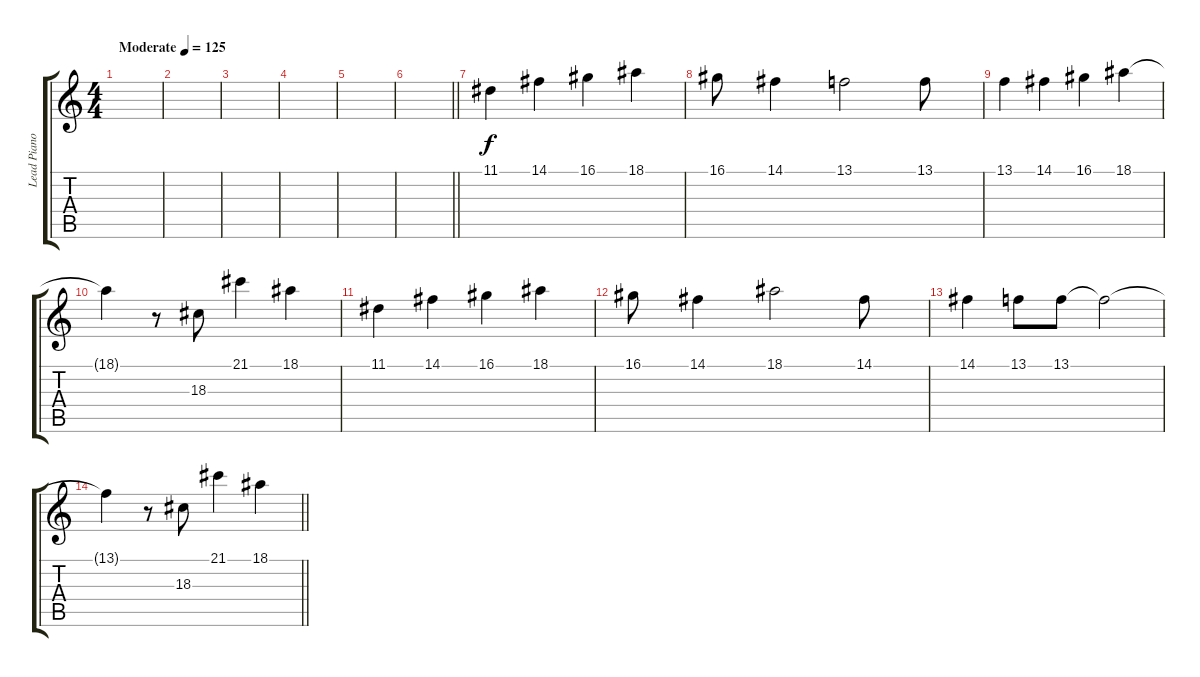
\track ("Lead Piano 1" "Lead Piano") {instrument electricgrandpiano}
\staff {score tabs}
\tuning (E4 B3 G3 D3 A2 E2) {hide}
\ts (4 4)
\tempo (125 "Moderate")
\clef g2
\ks c
|
|
|
|
|
\barLineRight lightlight
|
11.1.4 14.1.4 16.1.4 18.1.4 |
16.1.8 14.1.4 13.1.2 13.1.8 |
13.1.4 14.1.4 16.1.4 18.1.4 |
18.1{t}.4 r.8 18.3.8 21.1.4 18.1.4 |
11.1.4 14.1.4 16.1.4 18.1.4 |
16.1.8 14.1.4 18.1.2 14.1.8 |
14.1.4 13.1.8 13.1.8 13.1{t}.2 |
\barLineRight lightlight
13.1{t}.4 r.8 18.3.8 21.1.4 18.1.4
